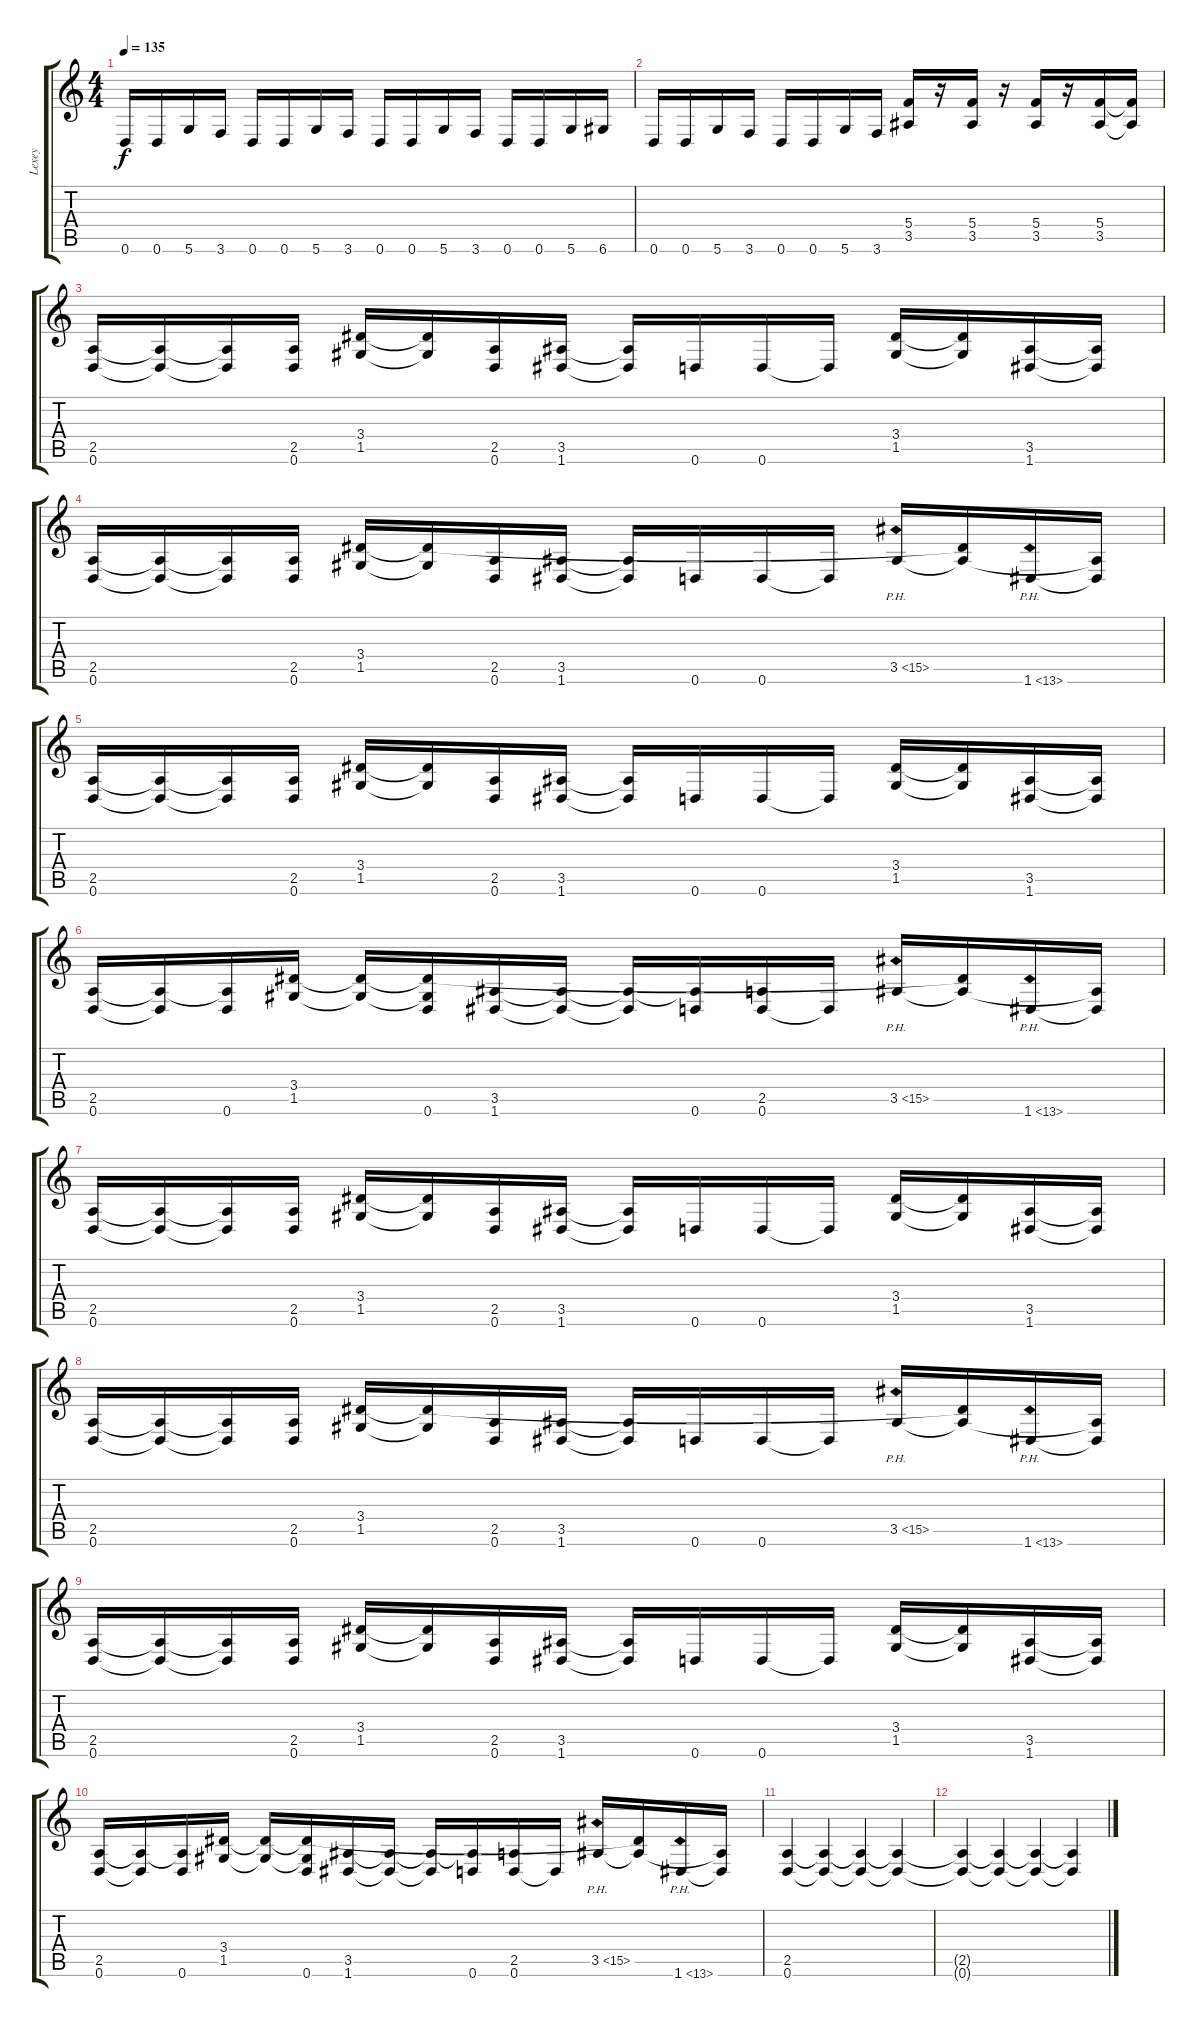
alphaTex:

\track ("Lexey" "Lexey") {mute instrument distortionguitar}
\staff {score tabs}
\tuning (D4 A3 F3 C3 G2 D2) {hide}
\ts (4 4)
\tempo 135
\clef g2
\ks c
0.6.16{dy f} 0.6.16 5.6.16 3.6.16 0.6.16 0.6.16 5.6.16 3.6.16 0.6.16 0.6.16 5.6.16 3.6.16 0.6.16 0.6.16 5.6.16 6.6.16 |
0.6.16 0.6.16 5.6.16 3.6.16 0.6.16 0.6.16 5.6.16 3.6.16 (5.4 3.5).16 r.16 (5.4 3.5).16 r.16 (5.4 3.5).16 r.16 (5.4 3.5).16 (5.4{t} 3.5{t}).16 |
(2.5 0.6).16 (2.5{t} 0.6{t}).16 (2.5{t} 0.6{t}).16 (2.5 0.6).16 (3.4 1.5).16 (3.4{t} 1.5{t}).16 (2.5 0.6).16 (3.5 1.6).16 (3.5{t} 1.6{t}).16 0.6.16 0.6.16 0.6{t}.16 (3.4 1.5).16 (3.4{t} 1.5{t}).16 (3.5 1.6).16 (3.5{t} 1.6{t}).16 |
(2.5 0.6).16 (2.5{t} 0.6{t}).16 (2.5{t} 0.6{t}).16 (2.5 0.6).16 (3.4 1.5).16 (3.4{t} 1.5{t}).16 (2.5 0.6).16 (3.5 1.6).16 (3.5{t} 1.6{t}).16 0.6.16 0.6.16 0.6{t}.16 3.5{ph 12}.16 (3.4{t} 3.5{t}).16 1.6{ph 12}.16 (3.5{t} 1.6{t}).16 |
(2.5 0.6).16 (2.5{t} 0.6{t}).16 (2.5{t} 0.6{t}).16 (2.5 0.6).16 (3.4 1.5).16 (3.4{t} 1.5{t}).16 (2.5 0.6).16 (3.5 1.6).16 (3.5{t} 1.6{t}).16 0.6.16 0.6.16 0.6{t}.16 (3.4 1.5).16 (3.4{t} 1.5{t}).16 (3.5 1.6).16 (3.5{t} 1.6{t}).16 |
(2.5 0.6).16 (2.5{t} 0.6{t}).16 (2.5{t} 0.6).16 (3.4 1.5).16 (3.4{t} 1.5{t}).16 (3.4{t} 1.5{t} 0.6).16 (3.5 1.6).16 (3.5{t} 1.6{t}).16 (3.5{t} 1.6{t}).16 (3.5{t} 0.6).16 (2.5 0.6).16 0.6{t}.16 3.5{ph 12}.16 (3.4{t} 3.5{t}).16 1.6{ph 12}.16 (3.5{t} 1.6{t}).16 |
(2.5 0.6).16 (2.5{t} 0.6{t}).16 (2.5{t} 0.6{t}).16 (2.5 0.6).16 (3.4 1.5).16 (3.4{t} 1.5{t}).16 (2.5 0.6).16 (3.5 1.6).16 (3.5{t} 1.6{t}).16 0.6.16 0.6.16 0.6{t}.16 (3.4 1.5).16 (3.4{t} 1.5{t}).16 (3.5 1.6).16 (3.5{t} 1.6{t}).16 |
(2.5 0.6).16 (2.5{t} 0.6{t}).16 (2.5{t} 0.6{t}).16 (2.5 0.6).16 (3.4 1.5).16 (3.4{t} 1.5{t}).16 (2.5 0.6).16 (3.5 1.6).16 (3.5{t} 1.6{t}).16 0.6.16 0.6.16 0.6{t}.16 3.5{ph 12}.16 (3.4{t} 3.5{t}).16 1.6{ph 12}.16 (3.5{t} 1.6{t}).16 |
(2.5 0.6).16 (2.5{t} 0.6{t}).16 (2.5{t} 0.6{t}).16 (2.5 0.6).16 (3.4 1.5).16 (3.4{t} 1.5{t}).16 (2.5 0.6).16 (3.5 1.6).16 (3.5{t} 1.6{t}).16 0.6.16 0.6.16 0.6{t}.16 (3.4 1.5).16 (3.4{t} 1.5{t}).16 (3.5 1.6).16 (3.5{t} 1.6{t}).16 |
(2.5 0.6).16 (2.5{t} 0.6{t}).16 (2.5{t} 0.6).16 (3.4 1.5).16 (3.4{t} 1.5{t}).16 (3.4{t} 1.5{t} 0.6).16 (3.5 1.6).16 (3.5{t} 1.6{t}).16 (3.5{t} 1.6{t}).16 (3.5{t} 0.6).16 (2.5 0.6).16 0.6{t}.16 3.5{ph 12}.16 (3.4{t} 3.5{t}).16 1.6{ph 12}.16 (3.5{t} 1.6{t}).16 |
(2.5 0.6).4 (2.5{t} 0.6{t}).4 (2.5{t} 0.6{t}).4 (2.5{t} 0.6{t}).4 |
(2.5{t} 0.6{t}).4 (2.5{t} 0.6{t}).4 (2.5{t} 0.6{t}).4 (2.5{t} 0.6{t}).4
